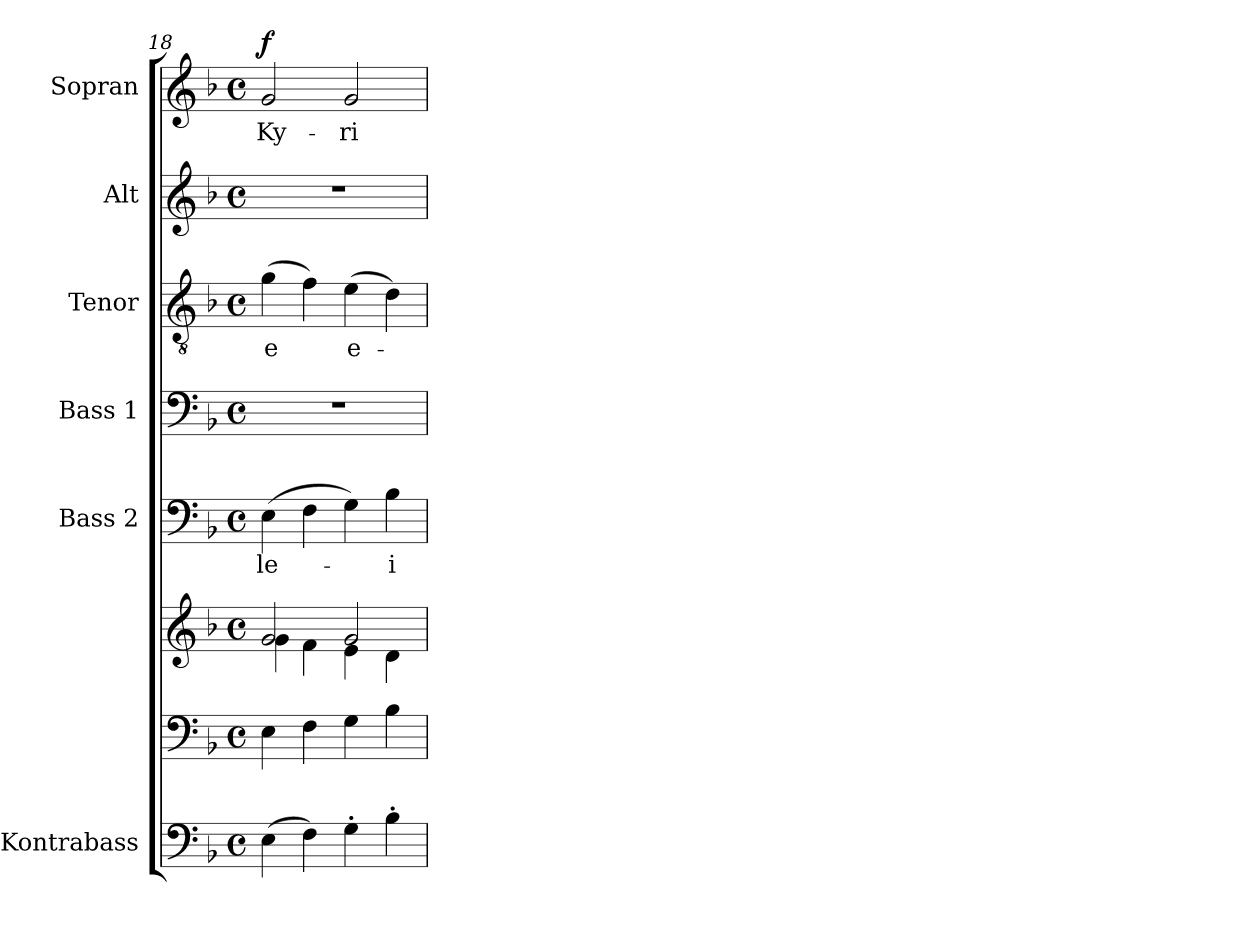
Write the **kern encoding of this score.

**kern	**kern	**kern	**kern	**text	**kern	**kern	**text	**kern	**kern	**text	**dynam
*part7	*part6	*part6	*part5	*part5	*part4	*part3	*part3	*part2	*part1	*part1	*part1
*staff8	*staff7	*staff6	*staff5	*staff5	*staff4	*staff3	*staff3	*staff2	*staff1	*staff1	*staff1
*I"Kontrabass	*	*	*I"Bass 2	*	*I"Bass 1	*I"Tenor	*	*I"Alt	*I"Sopran	*	*
*I'Kb.	*	*	*I'B. 2	*	*I'B. 1	*I'T.	*	*I'A.	*I'S.	*	*
*clefF4	*clefF4	*clefG2	*clefF4	*	*clefF4	*clefGv2	*	*clefG2	*clefG2	*	*
*ITrd7c12	*	*	*	*	*	*	*	*	*	*	*
*k[b-]	*k[b-]	*k[b-]	*k[b-]	*	*k[b-]	*k[b-]	*	*k[b-]	*k[b-]	*	*
*F:	*F:	*F:	*F:	*	*F:	*F:	*	*F:	*F:	*	*
*M4/4	*M4/4	*M4/4	*M4/4	*	*M4/4	*M4/4	*	*M4/4	*M4/4	*	*
*met(c)	*met(c)	*met(c)	*met(c)	*	*met(c)	*met(c)	*	*met(c)	*met(c)	*	*
=18	=18	=18	=18	=18	=18	=18	=18	=18	=18	=18	=18
*	*	*^	*	*	*	*	*	*	*	*	*
!	!	!	!	!	!LO:LY:b	!	!	!LO:LY:b	!	!	!LO:LY:b	!LO:DY:a
(>4EE\	4E\	2g/	4g\	(>4E\	-le-	1r	(>4g\	-e	1r	2g/	Ky-	f
4FF\)	4F\	.	4f\	4F\	.	.	4f\)	.	.	.	.	.
!	!	!	!	!	!	!	!	!LO:LY:b	!	!	!LO:LY:b	!
4GG'>\	4G\	2g/	4e\	4G\)	.	.	(>4e\	e-	.	2g/	-ri-	.
!	!	!	!	!	!LO:LY:b	!	!	!	!	!	!	!
4BB-'>\	4B-\	.	4d\	4B-\	-i-	.	4d\)	.	.	.	.	.
*	*	*v	*v	*	*	*	*	*	*	*	*	*
=	=	=	=	=	=	=	=	=	=	=	=
*-	*-	*-	*-	*-	*-	*-	*-	*-	*-	*-	*-
